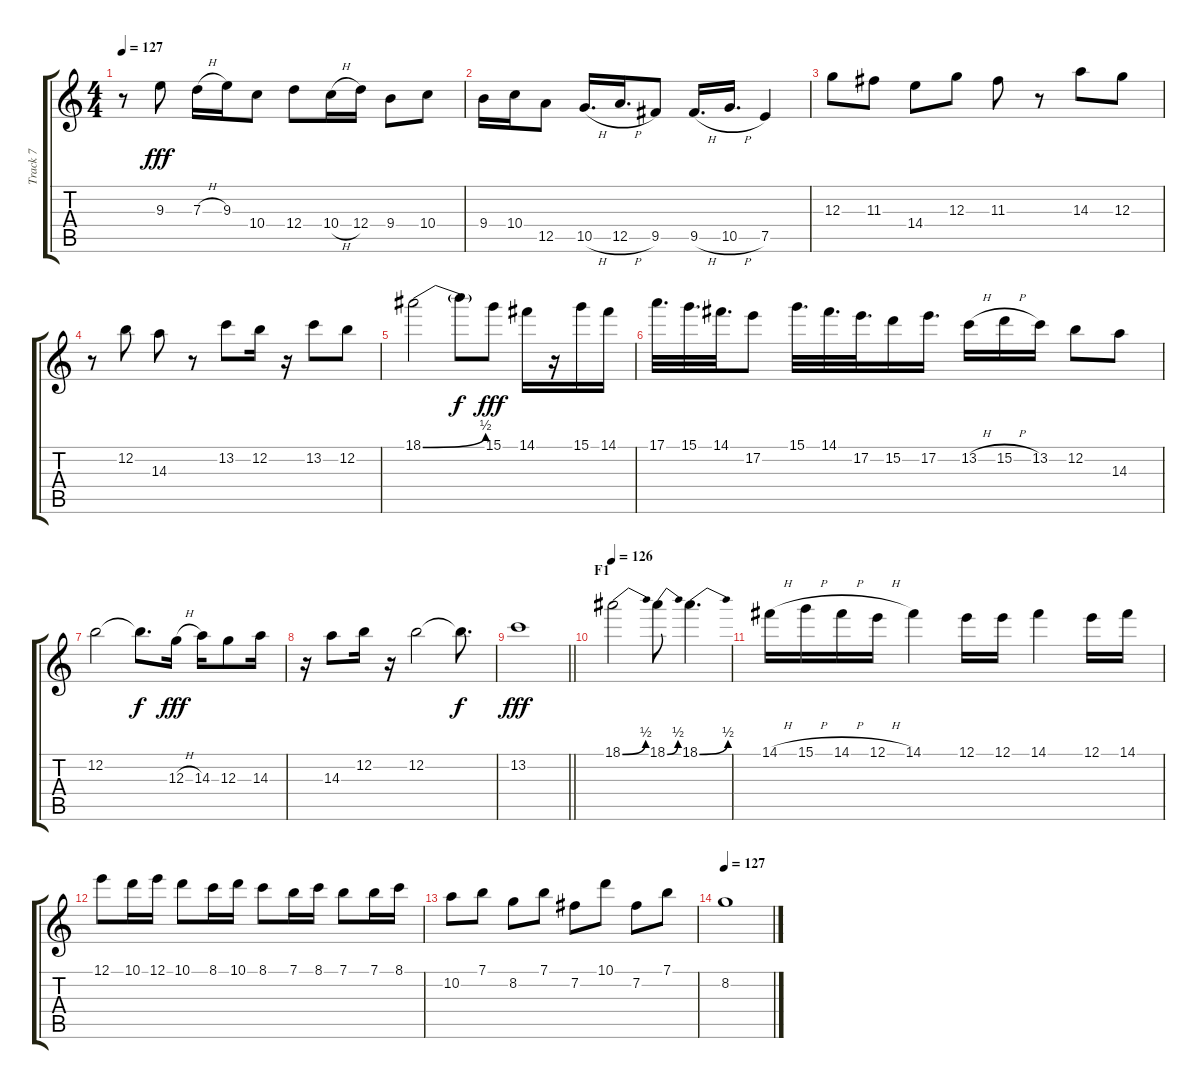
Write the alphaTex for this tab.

\track ("Track 7" "Track 7") {instrument overdrivenguitar}
\staff {score tabs}
\tuning (E4 B3 G3 D3 A2 E2) {hide}
\ts (4 4)
\tempo 127
\clef g2
\ks c
r.8{dy fff} 9.3.8 7.3{h}.16 9.3.16 10.4.8 12.4.8 10.4{h}.16 12.4.16 9.4.8 10.4.8 |
9.4.16 10.4.16 12.5.8 10.5{h}.16{d} 12.5{h}.16{d} 9.5.8 9.5{h}.16{d} 10.5{h}.16{d} 7.5.4 |
12.3.8 11.3.8 14.4.8 12.3.8 11.3.8 r.8 14.3.8 12.3.8 |
r.8 12.2.8 14.3.8 r.8 13.2.8 12.2.16 r.16 13.2.8 12.2.8 |
18.1{be (bend 0 0 60 2)}.2 18.1{t}.8{dy f} 15.1.8{dy fff} 14.1.16 r.16 15.1.16 14.1.16 |
17.1.32{d} 15.1.32{d} 14.1.32{d} 17.2.8 15.1.32{d} 14.1.32{d} 17.2.32{d} 15.2.16 17.2.16{d} 13.2{h}.16 15.2{h}.16 13.2.16 12.2.8 14.3.8 |
12.2.2 12.2{t}.8{d dy f} 12.3{h}.16{dy fff} 14.3.16 12.3.8 14.3.16 |
r.16 14.3.8 12.2.16 r.16 12.2.2 12.2{t}.8{d dy f} |
\barLineRight lightlight
13.2.1{dy fff} |
\section ("" "F1")
\tempo 126
18.1{be (bend 0 0 60 2)}.2 18.1{be (bend 0 0 60 2)}.8 18.1{be (bend 0 0 60 2)}.4{d} |
14.1{h}.16 15.1{h}.16 14.1{h}.16 12.1{h}.16 14.1.4 12.1.16 12.1.16 14.1.4 12.1.16 14.1.16 |
12.1.8 10.1.16 12.1.16 10.1.8 8.1.16 10.1.16 8.1.8 7.1.16 8.1.16 7.1.8 7.1.16 8.1.16 |
10.2.8 7.1.8 8.2.8 7.1.8 7.2.8 10.1.8 7.2.8 7.1.8 |
\tempo 127
8.2.1
